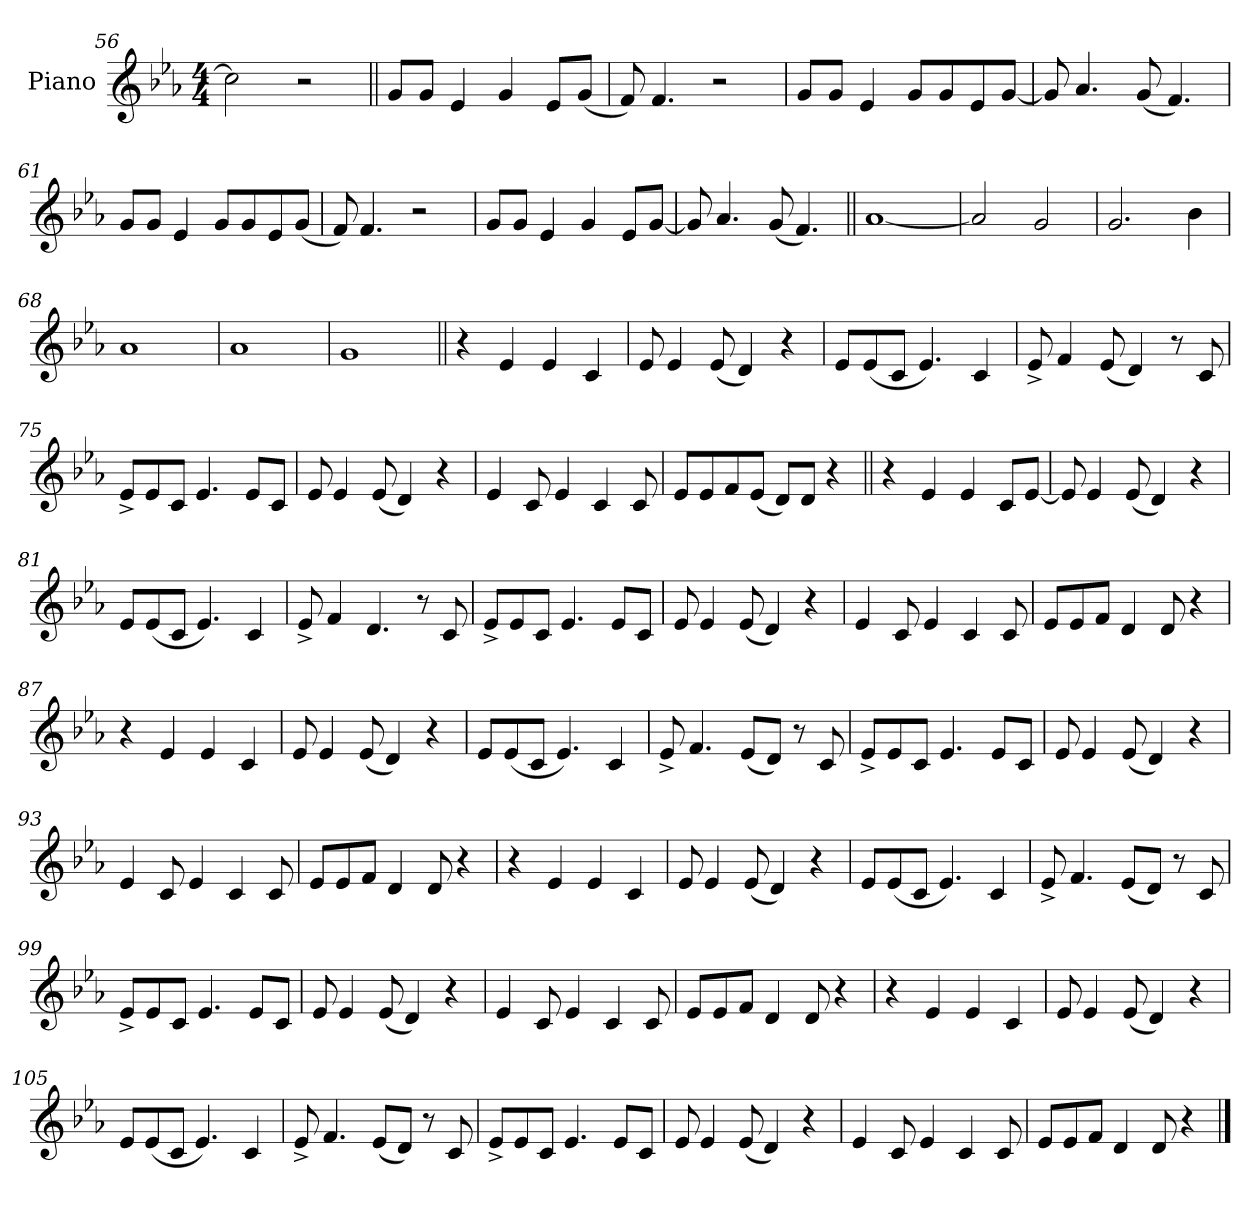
**kern
*part1
*staff1
*I"Piano
*I'Pno.
*clefG2
*k[b-e-a-]
*M4/4
=56
2cc!]
2r
=57||
8gL
8gJ
4e-
4g
8e-L
(8gJ
=58
8f)
4.f
2r
=59
8gL
8gJ
4e-
8gL
8g
8e-
[8gJ
=60
8g]
4.a-
(8g
4.f)
=61
8gL
8gJ
4e-
8gL
8g
8e-
(8gJ
=62
8f)
4.f
2r
=63
8gL
8gJ
4e-
4g
8e-L
[8gJ
=64
8g]
4.a-
(8g
4.f)
=65||
[1a-
=66
2a-]
2g
=67
2.g
4b-
=68
1a-
=69
1a-
=70
1g
=71||
4r
4e-
4e-
4c
=72
8e-
4e-
(8e-
4d)
4r
=73
8e-L
(8e-
8cJ
4.e-)
4c
=74
8e-^
4f
(8e-
4d)
8r
8c
=75
8e-^L
8e-
8cJ
4.e-
8e-L
8cJ
=76
8e-
4e-
(8e-
4d)
4r
=77
4e-
8c
4e-
4c
8c
=78
8e-L
8e-
8f
(8e-J
8dL)
8dJ
4r
=79||
4r
4e-
4e-
8cL
[8e-J
=80
8e-]
4e-
(8e-
4d)
4r
=81
8e-L
(8e-
8cJ
4.e-)
4c
=82
8e-^
4f
4.d
8r
8c
=83
8e-^L
8e-
8cJ
4.e-
8e-L
8cJ
=84
8e-
4e-
(8e-
4d)
4r
=85
4e-
8c
4e-
4c
8c
=86
8e-L
8e-
8fJ
4d
8d
4r
=87
4r
4e-
4e-
4c
=88
8e-
4e-
(8e-
4d)
4r
=89
8e-L
(8e-
8cJ
4.e-)
4c
=90
8e-^
4.f
(8e-L
8dJ)
8r
8c
=91
8e-^L
8e-
8cJ
4.e-
8e-L
8cJ
=92
8e-
4e-
(8e-
4d)
4r
=93
4e-
8c
4e-
4c
8c
=94
8e-L
8e-
8fJ
4d
8d
4r
=95
4r
4e-
4e-
4c
=96
8e-
4e-
(8e-
4d)
4r
=97
8e-L
(8e-
8cJ
4.e-)
4c
=98
8e-^
4.f
(8e-L
8dJ)
8r
8c
=99
8e-^L
8e-
8cJ
4.e-
8e-L
8cJ
=100
8e-
4e-
(8e-
4d)
4r
=101
4e-
8c
4e-
4c
8c
=102
8e-L
8e-
8fJ
4d
8d
4r
=103
4r
4e-
4e-
4c
=104
8e-
4e-
(8e-
4d)
4r
=105
8e-L
(8e-
8cJ
4.e-)
4c
=106
8e-^
4.f
(8e-L
8dJ)
8r
8c
=107
8e-^L
8e-
8cJ
4.e-
8e-L
8cJ
=108
8e-
4e-
(8e-
4d)
4r
=109
4e-
8c
4e-
4c
8c
=110
8e-L
8e-
8fJ
4d
8d
4r
==
*-
